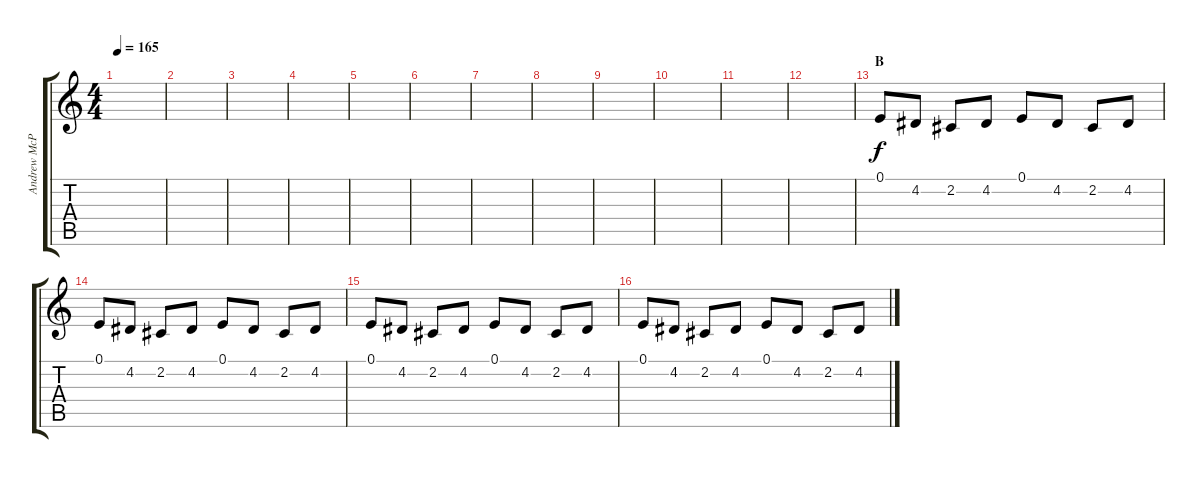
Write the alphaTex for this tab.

\track ("Andrew McPauls (Keyb)" "Andrew McP") {instrument harpsichord}
\staff {score tabs}
\tuning (E4 B3 G3 D3 A2 E2) {hide}
\ts (4 4)
\tempo 165
\clef g2
\ks c
|
|
|
|
|
|
|
|
|
|
|
|
\section ("" "B")
0.1.8 4.2.8 2.2.8 4.2.8 0.1.8 4.2.8 2.2.8 4.2.8 |
0.1.8 4.2.8 2.2.8 4.2.8 0.1.8 4.2.8 2.2.8 4.2.8 |
0.1.8 4.2.8 2.2.8 4.2.8 0.1.8 4.2.8 2.2.8 4.2.8 |
0.1.8 4.2.8 2.2.8 4.2.8 0.1.8 4.2.8 2.2.8 4.2.8
